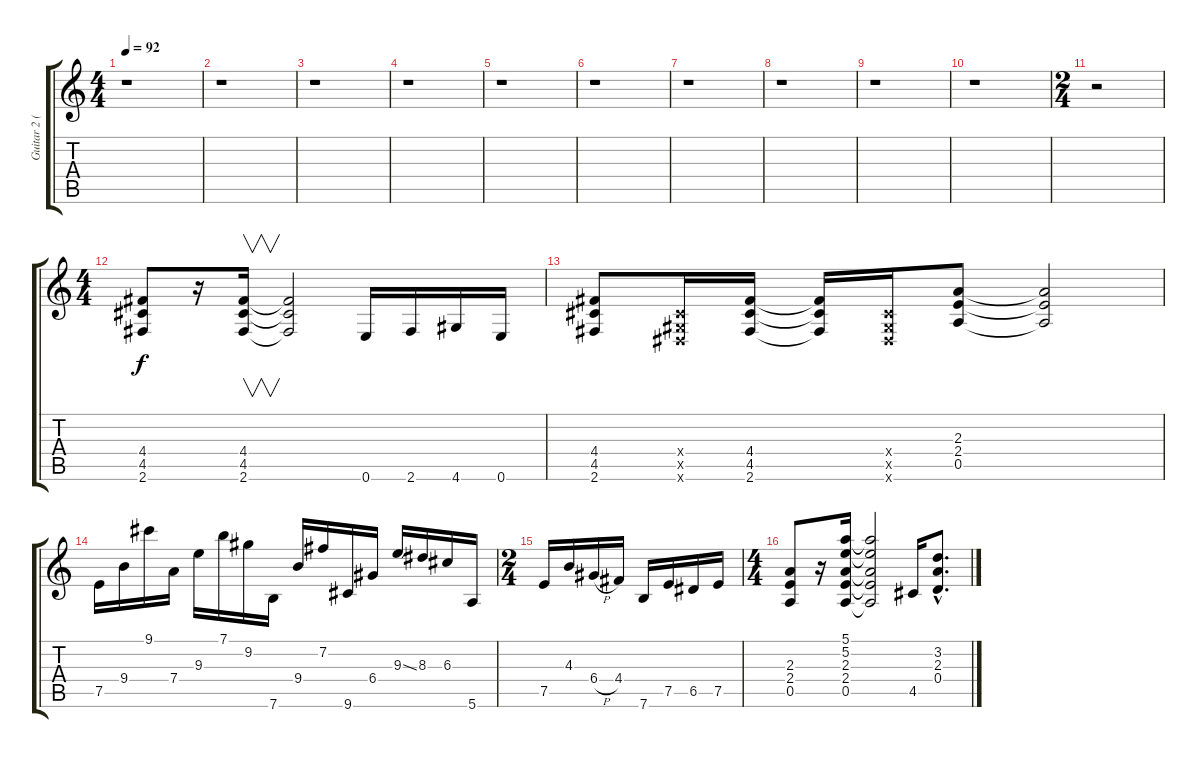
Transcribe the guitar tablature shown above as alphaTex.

\track ("Guitar 2 (Rhythm)" "Guitar 2 (") {instrument overdrivenguitar}
\staff {score tabs}
\tuning (E4 B3 G3 D3 A2 E2) {hide}
\ts (4 4)
\tempo 92
\clef g2
\ks c
r.1{dy f} |
r.1 |
r.1 |
r.1 |
r.1 |
r.1 |
r.1 |
r.1 |
r.1 |
r.1 |
\ts (2 4)
r.2 |
\ts (4 4)
(4.4 4.5 2.6).8 r.16 (4.4 4.5 2.6).16{v} (4.4{t} 4.5{t} 2.6{t}).2 0.6.16 2.6.16 4.6.16 0.6.16 |
(4.4 4.5 2.6).8 (-1.4{x} -1.5{x} -1.6{x}).16 (4.4 4.5 2.6).16 (4.4{t} 4.5{t} 2.6{t}).16 (-1.4{x} -1.5{x} -1.6{x}).16 (2.3 2.4 0.5).8 (2.3{t} 2.4{t} 0.5{t}).2 |
7.5.16 9.4.16 9.1.16 7.4.16 9.3.16 7.1.16 9.2.16 7.6.16 9.4.16 7.2.16 9.6.16 6.4.16 9.3{ss}.16 8.3.16 6.3.16 5.6.16 |
\ts (2 4)
7.5.16 4.3.16 6.4{h}.16 4.4.16 7.6.16 7.5.16 6.5.16 7.5.16 |
\ts (4 4)
(2.3 2.4 0.5).8 r.16 (5.1 5.2 2.3 2.4 0.5).16 (5.1{t} 5.2{t} 2.3{t} 2.4{t} 0.5{t}).2 4.5.16 (3.2{hac} 2.3{hac} 0.4{hac}).8{d}
